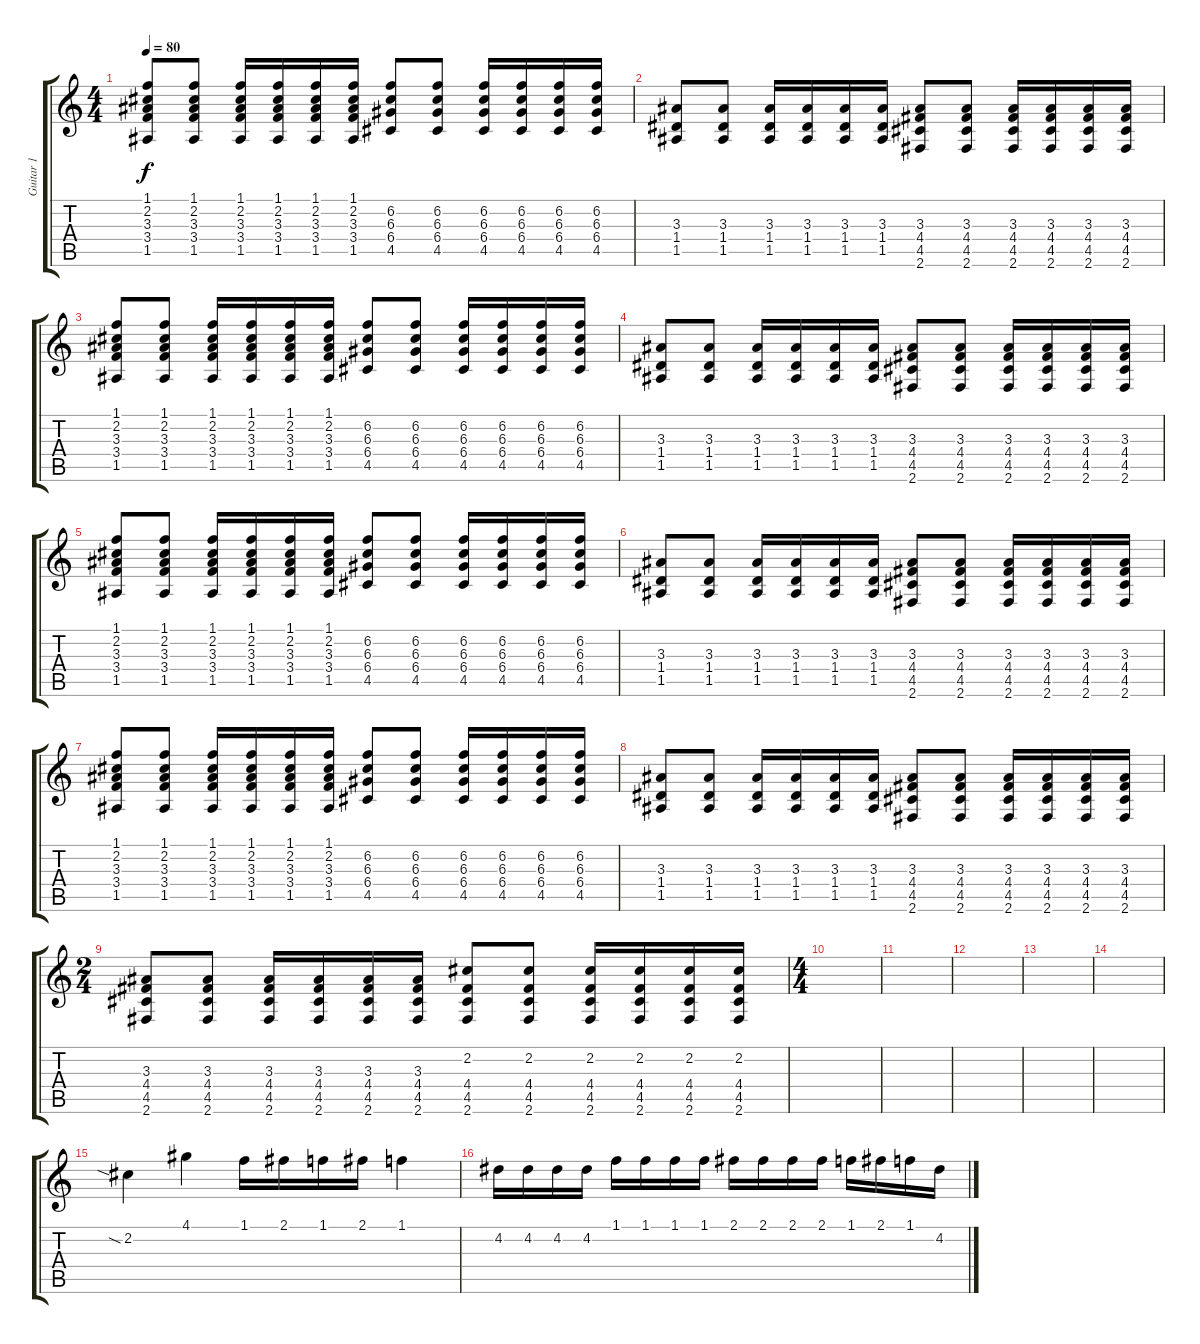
\track ("Guitar 1" "Guitar 1") {instrument acousticguitarsteel}
\staff {score tabs}
\tuning (E4 B3 G3 D3 A2 E2) {hide}
\ts (4 4)
\tempo 80
\clef g2
\ks c
(1.1 2.2 3.3 3.4 1.5).8{dy f} (1.1 2.2 3.3 3.4 1.5).8 (1.1 2.2 3.3 3.4 1.5).16 (1.1 2.2 3.3 3.4 1.5).16 (1.1 2.2 3.3 3.4 1.5).16 (1.1 2.2 3.3 3.4 1.5).16 (6.2 6.3 6.4 4.5).8 (6.2 6.3 6.4 4.5).8 (6.2 6.3 6.4 4.5).16 (6.2 6.3 6.4 4.5).16 (6.2 6.3 6.4 4.5).16 (6.2 6.3 6.4 4.5).16 |
(3.3 1.4 1.5).8 (3.3 1.4 1.5).8 (3.3 1.4 1.5).16 (3.3 1.4 1.5).16 (3.3 1.4 1.5).16 (3.3 1.4 1.5).16 (3.3 4.4 4.5 2.6).8 (3.3 4.4 4.5 2.6).8 (3.3 4.4 4.5 2.6).16 (3.3 4.4 4.5 2.6).16 (3.3 4.4 4.5 2.6).16 (3.3 4.4 4.5 2.6).16 |
(1.1 2.2 3.3 3.4 1.5).8 (1.1 2.2 3.3 3.4 1.5).8 (1.1 2.2 3.3 3.4 1.5).16 (1.1 2.2 3.3 3.4 1.5).16 (1.1 2.2 3.3 3.4 1.5).16 (1.1 2.2 3.3 3.4 1.5).16 (6.2 6.3 6.4 4.5).8 (6.2 6.3 6.4 4.5).8 (6.2 6.3 6.4 4.5).16 (6.2 6.3 6.4 4.5).16 (6.2 6.3 6.4 4.5).16 (6.2 6.3 6.4 4.5).16 |
(3.3 1.4 1.5).8 (3.3 1.4 1.5).8 (3.3 1.4 1.5).16 (3.3 1.4 1.5).16 (3.3 1.4 1.5).16 (3.3 1.4 1.5).16 (3.3 4.4 4.5 2.6).8 (3.3 4.4 4.5 2.6).8 (3.3 4.4 4.5 2.6).16 (3.3 4.4 4.5 2.6).16 (3.3 4.4 4.5 2.6).16 (3.3 4.4 4.5 2.6).16 |
(1.1 2.2 3.3 3.4 1.5).8 (1.1 2.2 3.3 3.4 1.5).8 (1.1 2.2 3.3 3.4 1.5).16 (1.1 2.2 3.3 3.4 1.5).16 (1.1 2.2 3.3 3.4 1.5).16 (1.1 2.2 3.3 3.4 1.5).16 (6.2 6.3 6.4 4.5).8 (6.2 6.3 6.4 4.5).8 (6.2 6.3 6.4 4.5).16 (6.2 6.3 6.4 4.5).16 (6.2 6.3 6.4 4.5).16 (6.2 6.3 6.4 4.5).16 |
(3.3 1.4 1.5).8 (3.3 1.4 1.5).8 (3.3 1.4 1.5).16 (3.3 1.4 1.5).16 (3.3 1.4 1.5).16 (3.3 1.4 1.5).16 (3.3 4.4 4.5 2.6).8 (3.3 4.4 4.5 2.6).8 (3.3 4.4 4.5 2.6).16 (3.3 4.4 4.5 2.6).16 (3.3 4.4 4.5 2.6).16 (3.3 4.4 4.5 2.6).16 |
(1.1 2.2 3.3 3.4 1.5).8 (1.1 2.2 3.3 3.4 1.5).8 (1.1 2.2 3.3 3.4 1.5).16 (1.1 2.2 3.3 3.4 1.5).16 (1.1 2.2 3.3 3.4 1.5).16 (1.1 2.2 3.3 3.4 1.5).16 (6.2 6.3 6.4 4.5).8 (6.2 6.3 6.4 4.5).8 (6.2 6.3 6.4 4.5).16 (6.2 6.3 6.4 4.5).16 (6.2 6.3 6.4 4.5).16 (6.2 6.3 6.4 4.5).16 |
(3.3 1.4 1.5).8 (3.3 1.4 1.5).8 (3.3 1.4 1.5).16 (3.3 1.4 1.5).16 (3.3 1.4 1.5).16 (3.3 1.4 1.5).16 (3.3 4.4 4.5 2.6).8 (3.3 4.4 4.5 2.6).8 (3.3 4.4 4.5 2.6).16 (3.3 4.4 4.5 2.6).16 (3.3 4.4 4.5 2.6).16 (3.3 4.4 4.5 2.6).16 |
\ts (2 4)
(3.3 4.4 4.5 2.6).8 (3.3 4.4 4.5 2.6).8 (3.3 4.4 4.5 2.6).16 (3.3 4.4 4.5 2.6).16 (3.3 4.4 4.5 2.6).16 (3.3 4.4 4.5 2.6).16 (2.2 4.4 4.5 2.6).8 (2.2 4.4 4.5 2.6).8 (2.2 4.4 4.5 2.6).16 (2.2 4.4 4.5 2.6).16 (2.2 4.4 4.5 2.6).16 (2.2 4.4 4.5 2.6).16 |
\ts (4 4)
|
|
|
|
|
2.2{sia}.4{volume 16 instrument distortionguitar} 4.1.4 1.1.16 2.1.16 1.1.16 2.1.16 1.1.4 |
4.2.16 4.2.16 4.2.16 4.2.16 1.1.16 1.1.16 1.1.16 1.1.16 2.1.16 2.1.16 2.1.16 2.1.16 1.1.16 2.1.16 1.1.16 4.2.16
